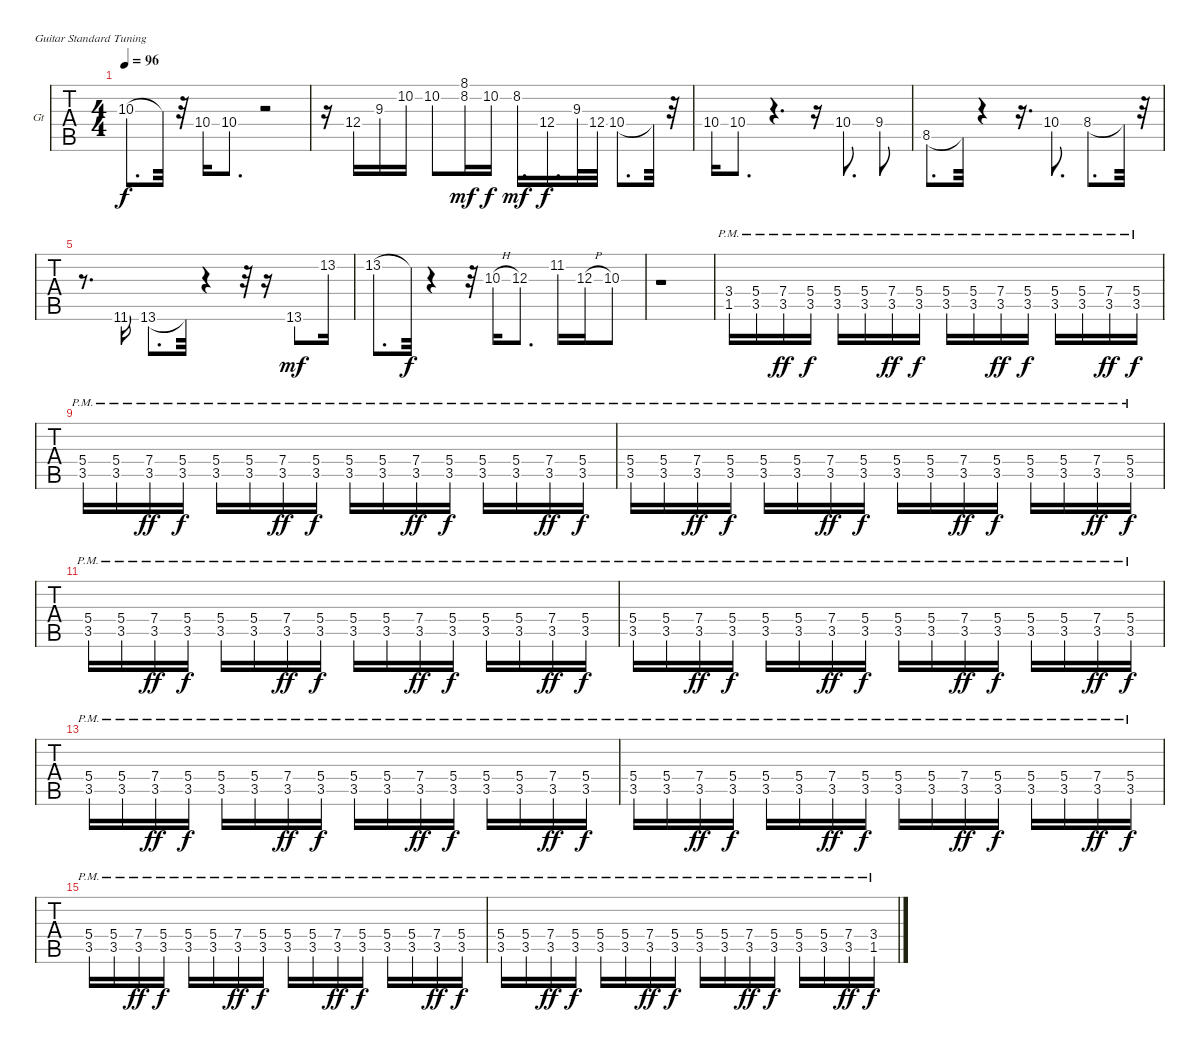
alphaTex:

\bracketExtendMode nobrackets
\firstSystemTrackNameOrientation horizontal
\otherSystemsTrackNameOrientation horizontal
\defaultBarNumberDisplay FirstOfSystem
\track ("Guitar" "Gt") {instrument overdrivenguitar}
\staff {tabs}
\tuning (E4 B3 G3 D3 A2 E2)
\ts (4 4)
\tempo 96
\clef g2
\ks c
10.3.8{d dy f} 10.3{t}.32 r.32 10.4.16 10.4.8{d} r.2 |
r.16 12.4.16 9.3.16 10.2.16 10.2.8 (8.1 8.2).16{dy mf} 10.2.16{dy f} 8.2.16{d dy mf} 12.4.16{d dy f} 9.3.32 12.4.32 10.4.8{d} 10.4{t}.32 r.32 |
10.4.16 10.4.8{d} r.4{d} r.16 10.4.8{d} 9.4.8 |
8.5.8{d} 8.5{t}.32 r.4 r.16{d} 10.4.8{d} 8.4.8{d} 8.4{t}.32 r.32 |
r.8{d} 11.6.16 13.6.8{d} 13.6{t}.32 r.4 r.32 r.16 13.6.8{dy mf} 13.2.16 |
13.2.8{d} 13.2{t}.32{dy f} r.4 r.32 10.3{h}.16 12.3.8{d} 11.2.16 12.3{h}.16 10.3.8 |
r.1 |
(3.4{pm} 1.5).16 (5.4{pm} 3.5).16 (7.4{pm} 3.5).16{dy ff} (5.4{pm} 3.5).16{dy f} (5.4{pm} 3.5).16 (5.4{pm} 3.5).16 (7.4{pm} 3.5).16{dy ff} (5.4{pm} 3.5).16{dy f} (5.4{pm} 3.5).16 (5.4{pm} 3.5).16 (7.4{pm} 3.5).16{dy ff} (5.4{pm} 3.5).16{dy f} (5.4{pm} 3.5).16 (5.4{pm} 3.5).16 (7.4{pm} 3.5).16{dy ff} (5.4{pm} 3.5).16{dy f} |
(5.4{pm} 3.5).16 (5.4{pm} 3.5).16 (7.4{pm} 3.5).16{dy ff} (5.4{pm} 3.5).16{dy f} (5.4{pm} 3.5).16 (5.4{pm} 3.5).16 (7.4{pm} 3.5).16{dy ff} (5.4{pm} 3.5).16{dy f} (5.4{pm} 3.5).16 (5.4{pm} 3.5).16 (7.4{pm} 3.5).16{dy ff} (5.4{pm} 3.5).16{dy f} (5.4{pm} 3.5).16 (5.4{pm} 3.5).16 (7.4{pm} 3.5).16{dy ff} (5.4{pm} 3.5).16{dy f} |
(5.4{pm} 3.5).16 (5.4{pm} 3.5).16 (7.4{pm} 3.5).16{dy ff} (5.4{pm} 3.5).16{dy f} (5.4{pm} 3.5).16 (5.4{pm} 3.5).16 (7.4{pm} 3.5).16{dy ff} (5.4{pm} 3.5).16{dy f} (5.4{pm} 3.5).16 (5.4{pm} 3.5).16 (7.4{pm} 3.5).16{dy ff} (5.4{pm} 3.5).16{dy f} (5.4{pm} 3.5).16 (5.4{pm} 3.5).16 (7.4{pm} 3.5).16{dy ff} (5.4{pm} 3.5).16{dy f} |
(5.4{pm} 3.5).16 (5.4{pm} 3.5).16 (7.4{pm} 3.5).16{dy ff} (5.4{pm} 3.5).16{dy f} (5.4{pm} 3.5).16 (5.4{pm} 3.5).16 (7.4{pm} 3.5).16{dy ff} (5.4{pm} 3.5).16{dy f} (5.4{pm} 3.5).16 (5.4{pm} 3.5).16 (7.4{pm} 3.5).16{dy ff} (5.4{pm} 3.5).16{dy f} (5.4{pm} 3.5).16 (5.4{pm} 3.5).16 (7.4{pm} 3.5).16{dy ff} (5.4{pm} 3.5).16{dy f} |
(5.4{pm} 3.5).16 (5.4{pm} 3.5).16 (7.4{pm} 3.5).16{dy ff} (5.4{pm} 3.5).16{dy f} (5.4{pm} 3.5).16 (5.4{pm} 3.5).16 (7.4{pm} 3.5).16{dy ff} (5.4{pm} 3.5).16{dy f} (5.4{pm} 3.5).16 (5.4{pm} 3.5).16 (7.4{pm} 3.5).16{dy ff} (5.4{pm} 3.5).16{dy f} (5.4{pm} 3.5).16 (5.4{pm} 3.5).16 (7.4{pm} 3.5).16{dy ff} (5.4{pm} 3.5).16{dy f} |
(5.4{pm} 3.5).16 (5.4{pm} 3.5).16 (7.4{pm} 3.5).16{dy ff} (5.4{pm} 3.5).16{dy f} (5.4{pm} 3.5).16 (5.4{pm} 3.5).16 (7.4{pm} 3.5).16{dy ff} (5.4{pm} 3.5).16{dy f} (5.4{pm} 3.5).16 (5.4{pm} 3.5).16 (7.4{pm} 3.5).16{dy ff} (5.4{pm} 3.5).16{dy f} (5.4{pm} 3.5).16 (5.4{pm} 3.5).16 (7.4{pm} 3.5).16{dy ff} (5.4{pm} 3.5).16{dy f} |
(5.4{pm} 3.5).16 (5.4{pm} 3.5).16 (7.4{pm} 3.5).16{dy ff} (5.4{pm} 3.5).16{dy f} (5.4{pm} 3.5).16 (5.4{pm} 3.5).16 (7.4{pm} 3.5).16{dy ff} (5.4{pm} 3.5).16{dy f} (5.4{pm} 3.5).16 (5.4{pm} 3.5).16 (7.4{pm} 3.5).16{dy ff} (5.4{pm} 3.5).16{dy f} (5.4{pm} 3.5).16 (5.4{pm} 3.5).16 (7.4{pm} 3.5).16{dy ff} (5.4{pm} 3.5).16{dy f} |
(5.4{pm} 3.5).16 (5.4{pm} 3.5).16 (7.4{pm} 3.5).16{dy ff} (5.4{pm} 3.5).16{dy f} (5.4{pm} 3.5).16 (5.4{pm} 3.5).16 (7.4{pm} 3.5).16{dy ff} (5.4{pm} 3.5).16{dy f} (5.4{pm} 3.5).16 (5.4{pm} 3.5).16 (7.4{pm} 3.5).16{dy ff} (5.4{pm} 3.5).16{dy f} (5.4{pm} 3.5).16 (5.4{pm} 3.5).16 (7.4{pm} 3.5).16{dy ff} (5.4{pm} 3.5).16{dy f} |
(5.4{pm} 3.5).16 (5.4{pm} 3.5).16 (7.4{pm} 3.5).16{dy ff} (5.4{pm} 3.5).16{dy f} (5.4{pm} 3.5).16 (5.4{pm} 3.5).16 (7.4{pm} 3.5).16{dy ff} (5.4{pm} 3.5).16{dy f} (5.4{pm} 3.5).16 (5.4{pm} 3.5).16 (7.4{pm} 3.5).16{dy ff} (5.4{pm} 3.5).16{dy f} (5.4{pm} 3.5).16 (5.4{pm} 3.5).16 (7.4{pm} 3.5).16{dy ff} (3.4{pm} 1.5).16{dy f}
